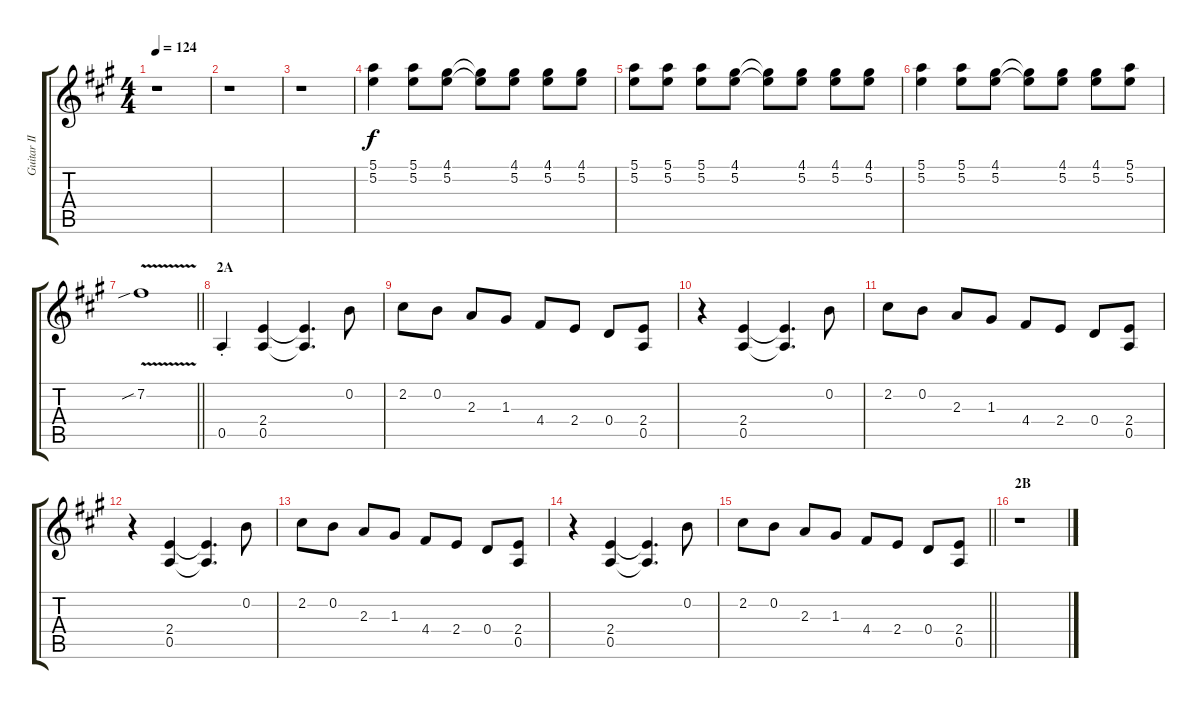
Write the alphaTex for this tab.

\track ("Guitar II" "Guitar II") {instrument overdrivenguitar}
\staff {score tabs}
\tuning (E4 B3 G3 D3 A2 E2) {hide}
\ts (4 4)
\tempo 124
\clef g2
\ks f#minor
r.1{dy f} |
r.1 |
r.1 |
(5.1 5.2).4 (5.1 5.2).8 (4.1 5.2).8 (4.1{t} 5.2{t}).8 (4.1 5.2).8 (4.1 5.2).8 (4.1 5.2).8 |
(5.1 5.2).8 (5.1 5.2).8 (5.1 5.2).8 (4.1 5.2).8 (4.1{t} 5.2{t}).8 (4.1 5.2).8 (4.1 5.2).8 (4.1 5.2).8 |
(5.1 5.2).4 (5.1 5.2).8 (4.1 5.2).8 (4.1{t} 5.2{t}).8 (4.1 5.2).8 (4.1 5.2).8 (5.1 5.2).8 |
\barLineRight lightlight
7.2{v sib}.1 |
\section ("" "2A")
0.5{st}.4 (2.4 0.5).4 (2.4{t} 0.5{t}).4{d} 0.2.8 |
2.2.8 0.2.8 2.3.8 1.3.8 4.4.8 2.4.8 0.4.8 (2.4 0.5).8 |
r.4 (2.4 0.5).4 (2.4{t} 0.5{t}).4{d} 0.2.8 |
2.2.8 0.2.8 2.3.8 1.3.8 4.4.8 2.4.8 0.4.8 (2.4 0.5).8 |
r.4 (2.4 0.5).4 (2.4{t} 0.5{t}).4{d} 0.2.8 |
2.2.8 0.2.8 2.3.8 1.3.8 4.4.8 2.4.8 0.4.8 (2.4 0.5).8 |
r.4 (2.4 0.5).4 (2.4{t} 0.5{t}).4{d} 0.2.8 |
\barLineRight lightlight
2.2.8 0.2.8 2.3.8 1.3.8 4.4.8 2.4.8 0.4.8 (2.4 0.5).8 |
\section ("" "2B")
r.1
